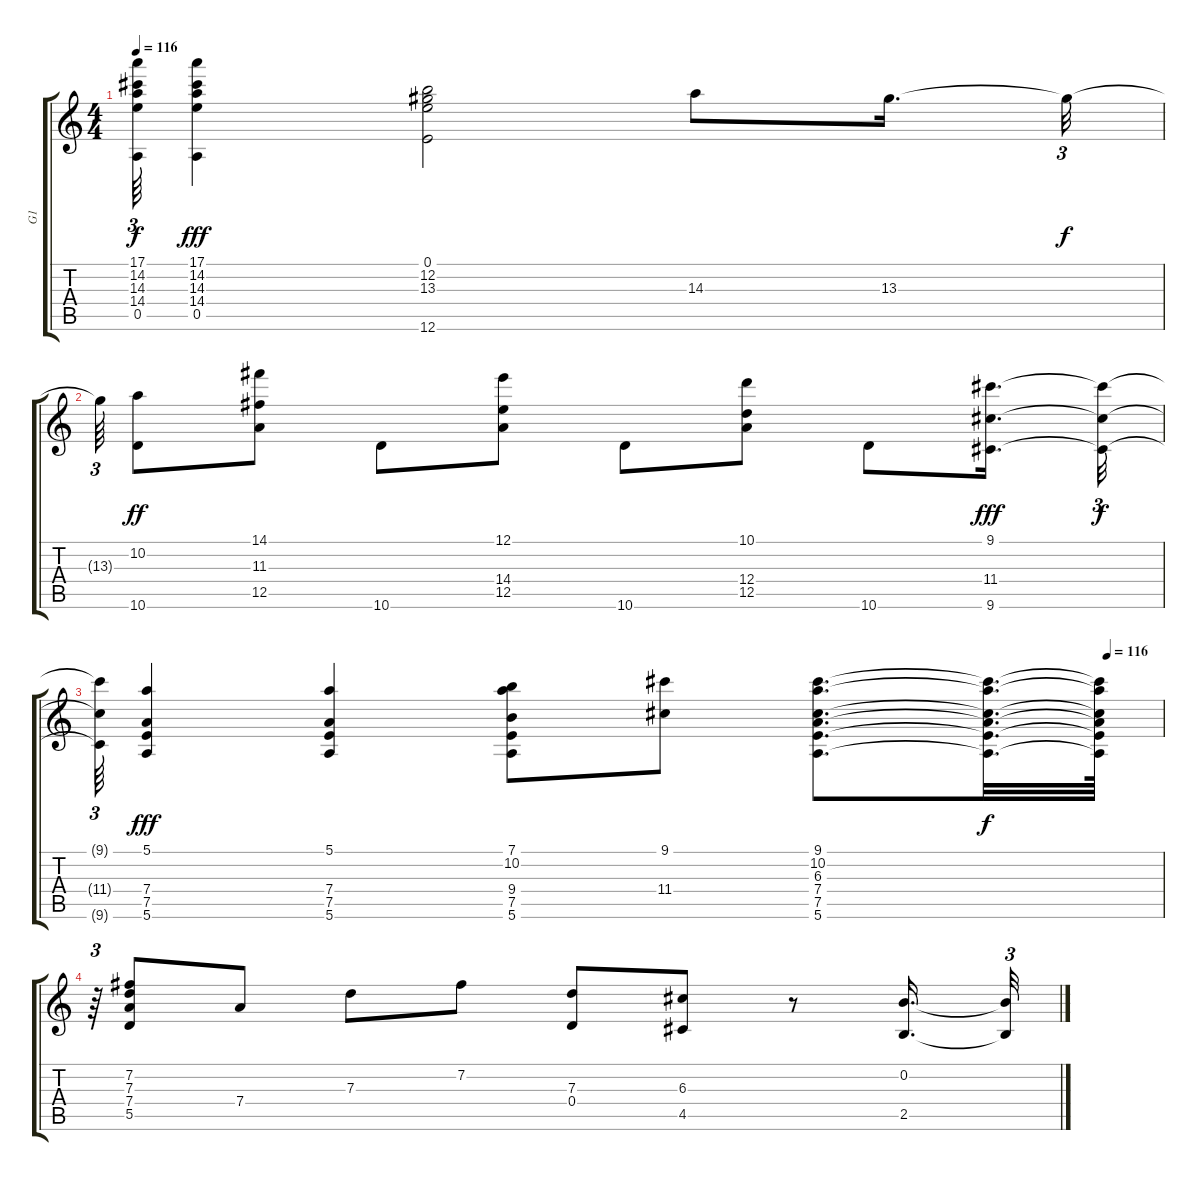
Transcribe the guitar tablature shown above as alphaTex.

\track ("G1" "G1") {instrument acousticguitarsteel}
\staff {score tabs}
\tuning (E4 B3 G3 D3 A2 E2) {hide}
\ts (4 4)
\tempo 116
\clef g2
\ks c
(17.1{t} 14.2{t} 14.3{t} 14.4{t} 0.5{t}).64{tu (3 2) dy f} (17.1 14.2 14.3 14.4 0.5).4{dy fff} (0.1 12.2 13.3 12.6).2 14.3.8 13.3.16{d} 13.3{t}.32{tu (3 2) dy f} |
13.3{t}.64{tu (3 2)} (10.2 10.6).8{dy ff} (14.1 11.3 12.5).8 10.6.8 (12.1 14.4 12.5).8 10.6.8 (10.1 12.4 12.5).8 10.6.8 (9.1 11.4 9.6).16{d dy fff} (9.1{t} 11.4{t} 9.6{t}).32{tu (3 2) dy f} |
\tempo (116 0.9479166666666666)
(9.1{t} 11.4{t} 9.6{t}).64{tu (3 2)} (5.1 7.4 7.5 5.6).4{dy fff} (5.1 7.4 7.5 5.6).4 (7.1 10.2 9.4 7.5 5.6).8 (9.1 11.4).8 (9.1 10.2 6.3 7.4 7.5 5.6).8{d} (9.1{t} 10.2{t} 6.3{t} 7.4{t} 7.5{t} 5.6{t}).32{d dy f} (9.1{t} 10.2{t} 6.3{t} 7.4{t} 7.5{t} 5.6{t}).64 |
r.64{tu (3 2)} (7.2 7.3 7.4 5.5).8 7.4.8 7.3.8 7.2.8 (7.3 0.4).8 (6.3 4.5).8 r.8 (0.2 2.5).16{d} (0.2{t} 2.5{t}).32{tu (3 2)}
